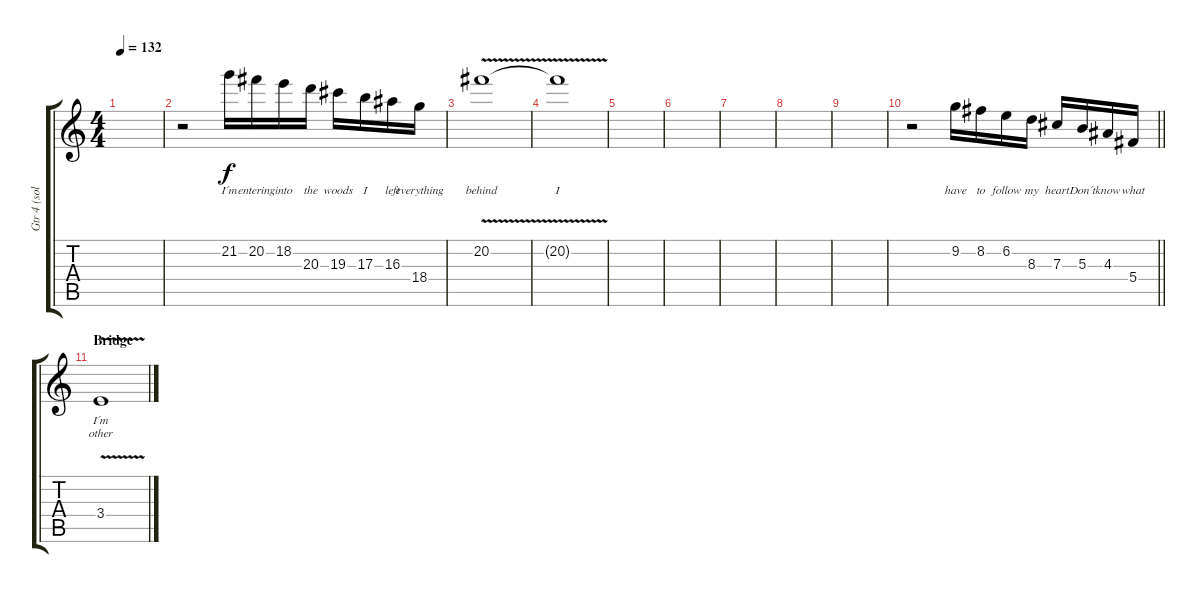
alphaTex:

\track ("Gtr 4 (solos)" "Gtr 4 (sol") {instrument distortionguitar}
\staff {score tabs}
\tuning (Eb4 Bb3 Gb3 Db3 Ab2 Eb2) {hide}
\ts (4 4)
\tempo 132
\clef g2
\ks c
|
r.2 21.2.16{lyrics (0 "I´m") lyrics (1 "") lyrics (2 "") lyrics (3 "") lyrics (4 "") dy f} 20.2.16{lyrics (0 "entering") lyrics (1 "") lyrics (2 "") lyrics (3 "") lyrics (4 "")} 18.2.16{lyrics (0 "into") lyrics (1 "") lyrics (2 "") lyrics (3 "") lyrics (4 "")} 20.3.16{lyrics (0 "the") lyrics (1 "") lyrics (2 "") lyrics (3 "") lyrics (4 "")} 19.3.16{lyrics (0 "woods") lyrics (1 "") lyrics (2 "") lyrics (3 "") lyrics (4 "")} 17.3.16{lyrics (0 "I") lyrics (1 "") lyrics (2 "") lyrics (3 "") lyrics (4 "")} 16.3.16{lyrics (0 "left") lyrics (1 "") lyrics (2 "") lyrics (3 "") lyrics (4 "")} 18.4.16{lyrics (0 "everything") lyrics (1 "") lyrics (2 "") lyrics (3 "") lyrics (4 "")} |
20.2{v}.1{lyrics (0 "behind") lyrics (1 "") lyrics (2 "") lyrics (3 "") lyrics (4 "")} |
20.2{t}.1{lyrics (0 "I") lyrics (1 "") lyrics (2 "") lyrics (3 "") lyrics (4 "")} |
|
|
|
|
|
\barLineRight lightlight
r.2 9.2.16{lyrics (0 "have") lyrics (1 "") lyrics (2 "") lyrics (3 "") lyrics (4 "")} 8.2.16{lyrics (0 "to") lyrics (1 "") lyrics (2 "") lyrics (3 "") lyrics (4 "")} 6.2.16{lyrics (0 "follow") lyrics (1 "") lyrics (2 "") lyrics (3 "") lyrics (4 "")} 8.3.16{lyrics (0 "my") lyrics (1 "") lyrics (2 "") lyrics (3 "") lyrics (4 "")} 7.3.16{lyrics (0 "heart") lyrics (1 "") lyrics (2 "") lyrics (3 "") lyrics (4 "")} 5.3.16{lyrics (0 "Don´t") lyrics (1 "") lyrics (2 "") lyrics (3 "") lyrics (4 "")} 4.3.16{lyrics (0 "know") lyrics (1 "") lyrics (2 "") lyrics (3 "") lyrics (4 "")} 5.4.16{lyrics (0 "what") lyrics (1 "") lyrics (2 "") lyrics (3 "") lyrics (4 "")} |
\section ("" "Bridge")
3.4{v}.1{lyrics (0 "I´m") lyrics (1 "other") lyrics (2 "") lyrics (3 "") lyrics (4 "")}
